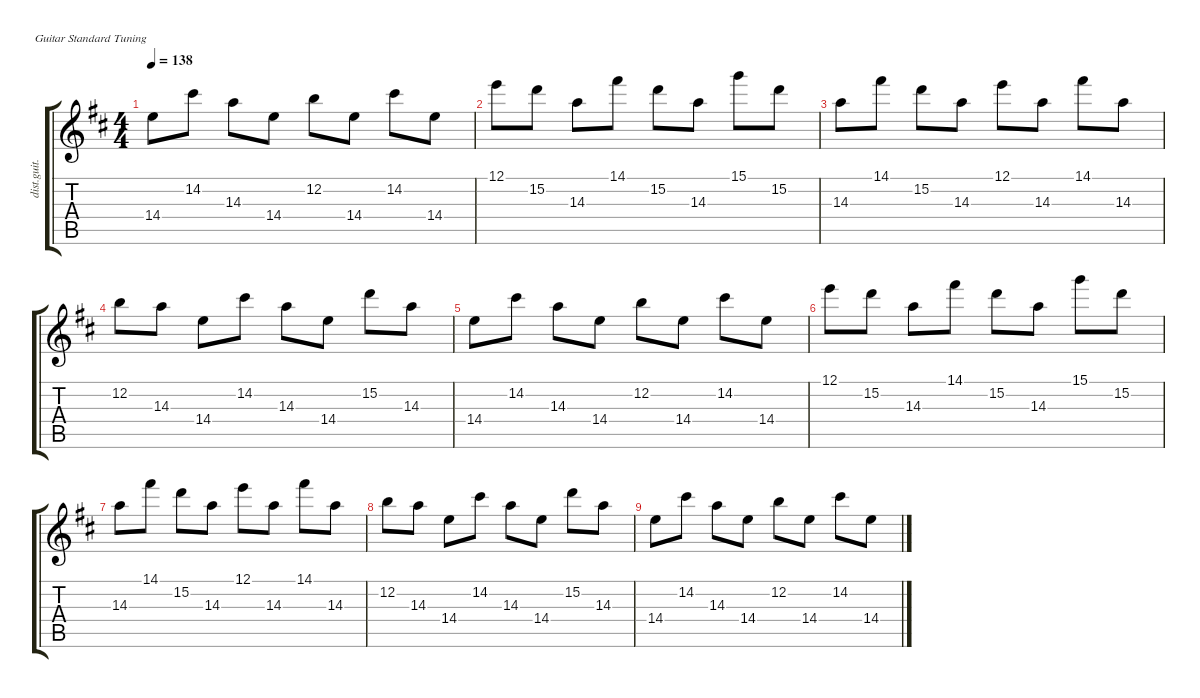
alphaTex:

\hideDynamics
\bracketExtendMode groupsimilarinstruments
\otherSystemsTrackNameOrientation horizontal
\track ("EG2" "dist.guit.") {defaultSystemsLayout 5 instrument distortionguitar}
\staff {score tabs}
\tuning (E4 B3 G3 D3 A2 E2)
\ts (4 4)
\tempo 138
\clef g2
\ks d
14.4{acc forcenatural}.8{dy f} 14.2{acc #}.8 14.3{acc forcenatural}.8 14.4{acc forcenatural}.8 12.2{acc forcenatural}.8 14.4{acc forcenatural}.8 14.2{acc #}.8 14.4{acc forcenatural}.8 |
12.1{acc forcenatural}.8 15.2{acc forcenatural}.8 14.3{acc forcenatural}.8 14.1{acc #}.8 15.2{acc forcenatural}.8 14.3{acc forcenatural}.8 15.1{acc forcenatural}.8 15.2{acc forcenatural}.8 |
14.3{acc forcenatural}.8{dy fff} 14.1{acc #}.8 15.2{acc forcenatural}.8 14.3{acc forcenatural}.8 12.1{acc forcenatural}.8 14.3{acc forcenatural}.8 14.1{acc #}.8 14.3{acc forcenatural}.8 |
12.2{acc forcenatural}.8 14.3{acc forcenatural}.8 14.4{acc forcenatural}.8 14.2{acc #}.8 14.3{acc forcenatural}.8 14.4{acc forcenatural}.8 15.2{acc forcenatural}.8 14.3{acc forcenatural}.8 |
14.4{acc forcenatural}.8{dy f} 14.2{acc #}.8 14.3{acc forcenatural}.8 14.4{acc forcenatural}.8 12.2{acc forcenatural}.8 14.4{acc forcenatural}.8 14.2{acc #}.8 14.4{acc forcenatural}.8 |
12.1{acc forcenatural}.8 15.2{acc forcenatural}.8 14.3{acc forcenatural}.8 14.1{acc #}.8 15.2{acc forcenatural}.8 14.3{acc forcenatural}.8 15.1{acc forcenatural}.8 15.2{acc forcenatural}.8 |
14.3{acc forcenatural}.8{dy fff} 14.1{acc #}.8 15.2{acc forcenatural}.8 14.3{acc forcenatural}.8 12.1{acc forcenatural}.8 14.3{acc forcenatural}.8 14.1{acc #}.8 14.3{acc forcenatural}.8 |
12.2{acc forcenatural}.8 14.3{acc forcenatural}.8 14.4{acc forcenatural}.8 14.2{acc #}.8 14.3{acc forcenatural}.8 14.4{acc forcenatural}.8 15.2{acc forcenatural}.8 14.3{acc forcenatural}.8 |
14.4{acc forcenatural}.8{dy f} 14.2{acc #}.8 14.3{acc forcenatural}.8 14.4{acc forcenatural}.8 12.2{acc forcenatural}.8 14.4{acc forcenatural}.8 14.2{acc #}.8 14.4{acc forcenatural}.8
